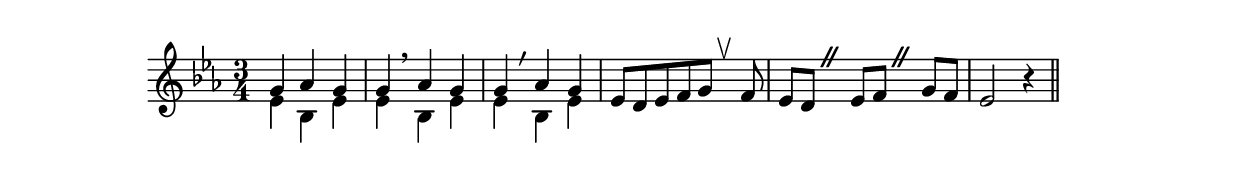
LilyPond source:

\version "2.10.0"
\header{
  texidoc="
Breathing signs are available in different tastes: commas (default),
ticks, vees and `railroad tracks' (caesura)."
}


{
  %% Modern notation:
  \new Staff {
    \relative c'' {
      \key es \major \time 3/4

      %% this bar contains no \breathe
      <<
	{ g4 as g } \\
	{ es4 bes es }
      >> |

      %% by default, \breathe uses the rcomma, just as if saying:
      %% \override BreathingSign  #'text =
				%	#(make-musicglyph-markup "scripts.rcomma")
      <<
	{ g4 as g } \\
	{ es4 \breathe bes es }
      >> |

      %% rvarcomma and lvarcomma are variations of the default rcomma
      %% and lcomma

      %% N.B.: must use Staff context here, since we start a Voice below
      \override Staff.BreathingSign  #'text =
      #(make-musicglyph-markup "scripts.rvarcomma")
      <<
	{ g4 as g } \\
	{ es4 \breathe bes es }
      >> |

      %% wedge
      \override BreathingSign  #'text =
      #(make-musicglyph-markup "scripts.upbow")
      es8 d es f g8 \breathe f |

      %% caesurae
      \override BreathingSign  #'text =
      #(make-musicglyph-markup "scripts.caesura.curved")
      es8[ d] \breathe
      \override BreathingSign  #'text =
      #(make-musicglyph-markup "scripts.caesura.straight")
                       es[ f] \breathe g[ f] |
      es2 r4 \bar "||" \break
    }
  }
}
